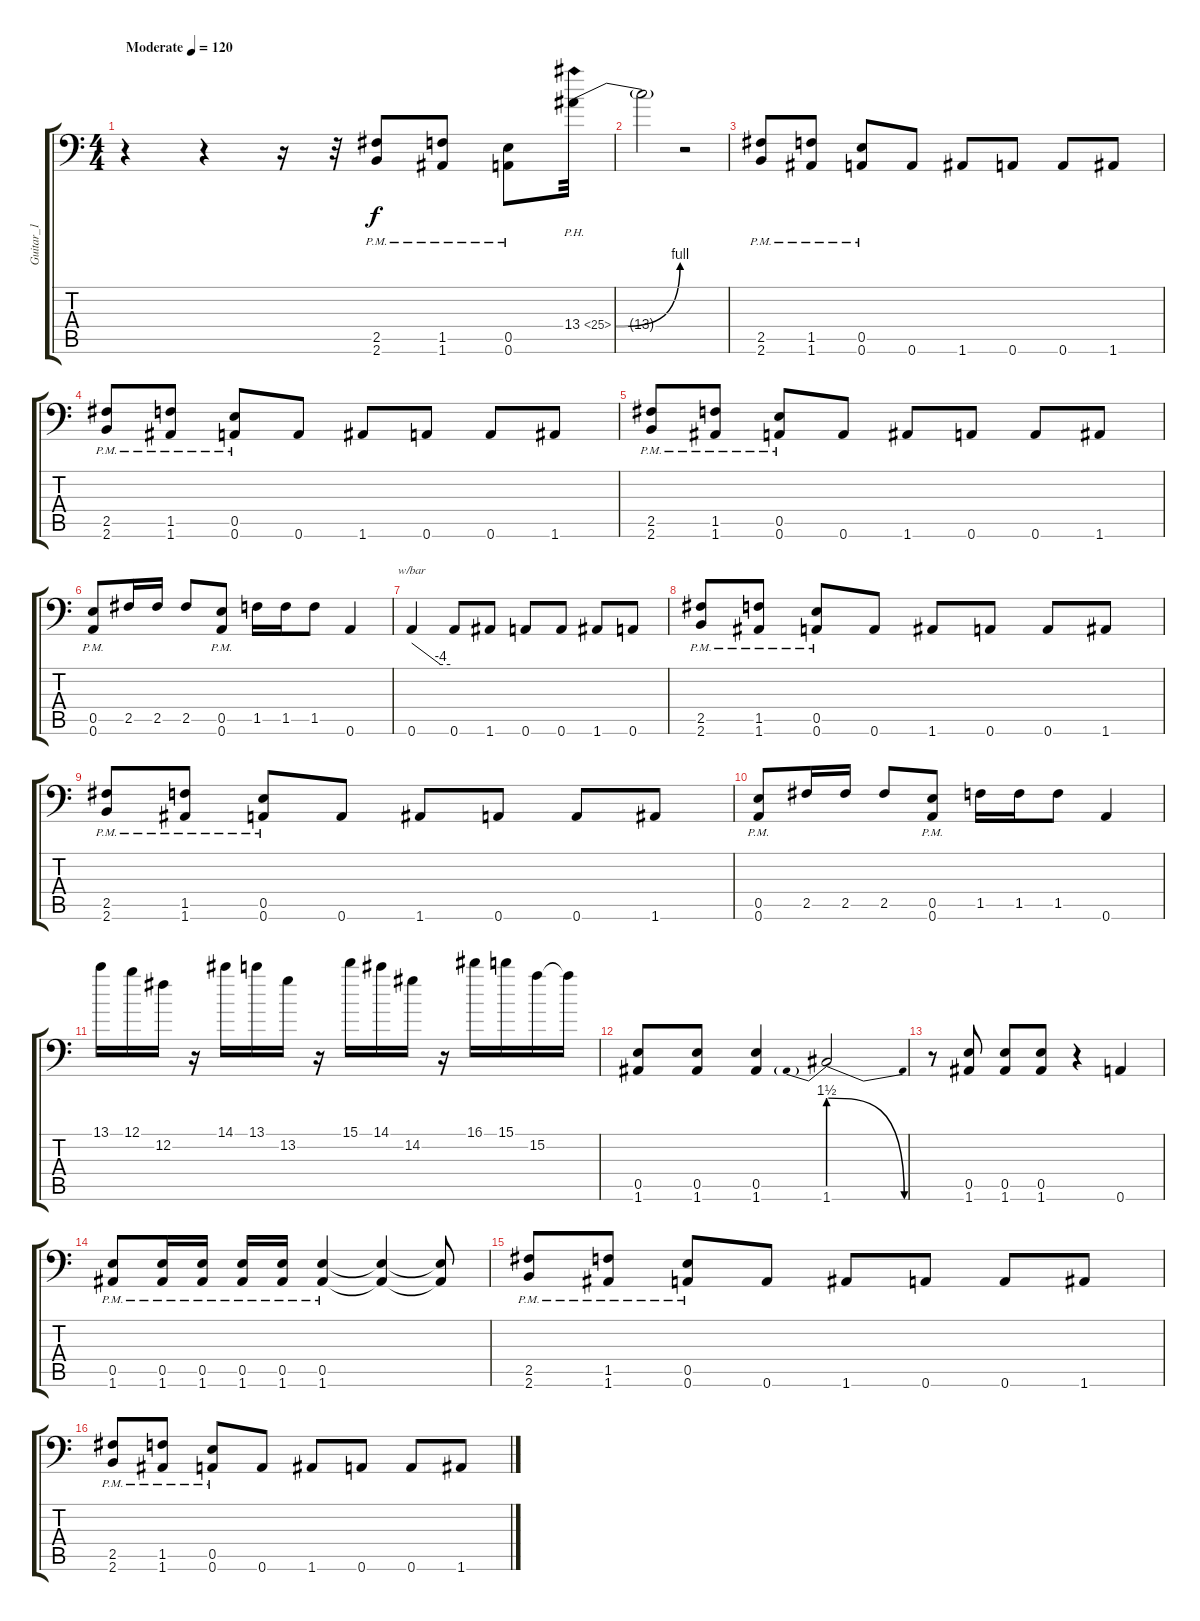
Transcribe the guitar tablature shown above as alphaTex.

\track ("Guitar_1" "Guitar_1") {instrument distortionguitar}
\staff {score tabs}
\tuning (B3 Gb3 D3 A2 E2 A1) {hide}
\ts (4 4)
\tempo (120 "Moderate")
\tempo 135
\tempo (120 "Moderate")
\clef f4
\ks c
r.4{dy f instrument distortionguitar} r.4 r.16 r.32 (2.5{pm} 2.6{pm}).8 (1.5{pm} 1.6{pm}).8 (0.5{pm} 0.6{pm}).8 13.4{be (bend 0 0 60 4) ph 12}.32 |
13.4{t}.2 r.2 |
(2.5{pm} 2.6{pm}).8 (1.5{pm} 1.6{pm}).8 (0.5{pm} 0.6{pm}).8 0.6.8 1.6.8 0.6.8 0.6.8 1.6.8 |
(2.5{pm} 2.6{pm}).8 (1.5{pm} 1.6{pm}).8 (0.5{pm} 0.6{pm}).8 0.6.8 1.6.8 0.6.8 0.6.8 1.6.8 |
(2.5{pm} 2.6{pm}).8 (1.5{pm} 1.6{pm}).8 (0.5{pm} 0.6{pm}).8 0.6.8 1.6.8 0.6.8 0.6.8 1.6.8 |
(0.5 0.6{pm}).8 2.5.16 2.5.16 2.5.8 (0.5 0.6{pm}).8 1.5.16 1.5.16 1.5.8 0.6.4 |
0.6.4{tbe (custom default 0 0 45 -16 60 -16)} 0.6.8 1.6.8 0.6.8 0.6.8 1.6.8 0.6.8 |
(2.5{pm} 2.6{pm}).8 (1.5{pm} 1.6{pm}).8 (0.5{pm} 0.6{pm}).8 0.6.8 1.6.8 0.6.8 0.6.8 1.6.8 |
(2.5{pm} 2.6{pm}).8 (1.5{pm} 1.6{pm}).8 (0.5{pm} 0.6{pm}).8 0.6.8 1.6.8 0.6.8 0.6.8 1.6.8 |
(0.5 0.6{pm}).8 2.5.16 2.5.16 2.5.8 (0.5 0.6{pm}).8 1.5.16 1.5.16 1.5.8 0.6.4 |
13.1.16 12.1.16 12.2.16 r.16 14.1.16 13.1.16 13.2.16 r.16 15.1.16 14.1.16 14.2.16 r.16 16.1.16 15.1.16 15.2.16 15.2{t}.16 |
(0.5 1.6).8 (0.5 1.6).8 (0.5 1.6).4 1.6{be (prebendrelease 0 6 60 0)}.2 |
r.8 (0.5 1.6).8 (0.5 1.6).8 (0.5 1.6).8 r.4 0.6.4 |
(0.5{pm} 1.6{pm}).8 (0.5{pm} 1.6{pm}).16 (0.5{pm} 1.6{pm}).16 (0.5{pm} 1.6{pm}).16 (0.5{pm} 1.6{pm}).16 (0.5{pm} 1.6{pm}).4 (0.5{t} 1.6{t}).4 (0.5{t} 1.6{t}).8 |
(2.5{pm} 2.6{pm}).8 (1.5{pm} 1.6{pm}).8 (0.5{pm} 0.6{pm}).8 0.6.8 1.6.8 0.6.8 0.6.8 1.6.8 |
(2.5{pm} 2.6{pm}).8 (1.5{pm} 1.6{pm}).8 (0.5{pm} 0.6{pm}).8 0.6.8 1.6.8 0.6.8 0.6.8 1.6.8
